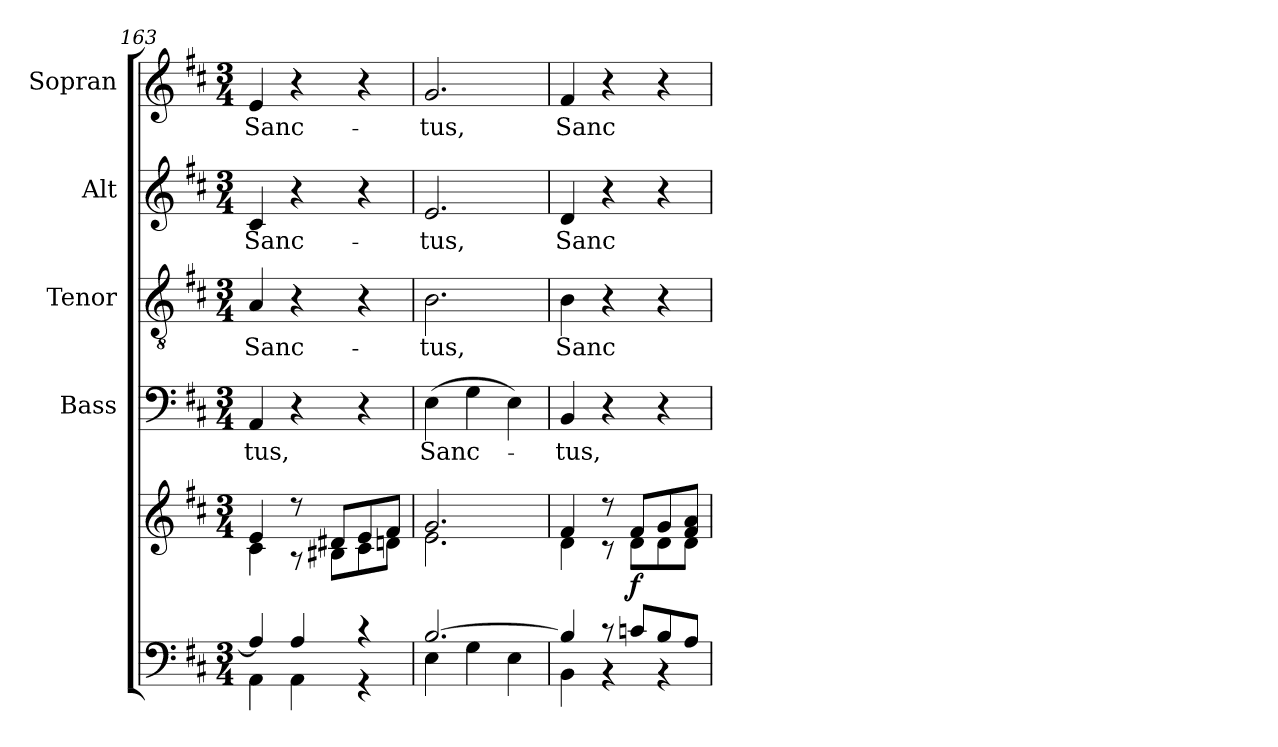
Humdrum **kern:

**kern	**kern	**dynam	**kern	**text	**kern	**text	**kern	**text	**kern	**text
*part5	*part5	*part5	*part4	*part4	*part3	*part3	*part2	*part2	*part1	*part1
*staff6	*staff5	*staff5/6	*staff4	*staff4	*staff3	*staff3	*staff2	*staff2	*staff1	*staff1
*	*	*	*I"Bass	*	*I"Tenor	*	*I"Alt	*	*I"Sopran	*
*	*	*	*I'B.	*	*I'T.	*	*I'A.	*	*I'S.	*
*clefF4	*clefG2	*	*clefF4	*	*clefGv2	*	*clefG2	*	*clefG2	*
*k[f#c#]	*k[f#c#]	*	*k[f#c#]	*	*k[f#c#]	*	*k[f#c#]	*	*k[f#c#]	*
*D:	*D:	*	*D:	*	*D:	*	*D:	*	*D:	*
*M3/4	*M3/4	*	*M3/4	*	*M3/4	*	*M3/4	*	*M3/4	*
=163	=163	=163	=163	=163	=163	=163	=163	=163	=163	=163
*^	*^	*	*	*	*	*	*	*	*	*
!	!	!	!	!	!	!LO:LY:b	!	!LO:LY:b	!	!LO:LY:b	!	!LO:LY:b
4A/]	4AA\	4e/	4c#\	.	4AA/	-tus,	4A/	Sanc-	4c#/	Sanc-	4e/	Sanc-
4A/	4AA\	8r	8r	.	4r	.	4r	.	4r	.	4r	.
.	.	8d#X/L	8B#X\L	.	.	.	.	.	.	.	.	.
4r	4r	8e/	8c#\	.	4r	.	4r	.	4r	.	4r	.
.	.	8f#/J	8d\J	.	.	.	.	.	.	.	.	.
=164	=164	=164	=164	=164	=164	=164	=164	=164	=164	=164	=164	=164
!	!	!	!	!	!	!LO:LY:b	!	!LO:LY:b	!	!LO:LY:b	!	!LO:LY:b
[>2.B/	4E\	2.g/	2.e\	.	(>4E\	Sanc-	2.B\	-tus,	2.e/	-tus,	2.g/	-tus,
.	4G\	.	.	.	4G\	.	.	.	.	.	.	.
.	4E\	.	.	.	4E\)	.	.	.	.	.	.	.
=165	=165	=165	=165	=165	=165	=165	=165	=165	=165	=165	=165	=165
!	!	!	!	!	!	!LO:LY:b	!	!LO:LY:b	!	!LO:LY:b	!	!LO:LY:b
4B/]	4BB\	4f#/	4d\	.	4BB/	-tus,	4B\	Sanc-	4d/	Sanc-	4f#/	Sanc-
8rB	4rBB	8r	8r	.	4r	.	4r	.	4r	.	4r	.
!	!	!	!	!LO:DY:b	!	!	!	!	!	!	!	!
8cn/L	.	8f#/L	8d\L	f	.	.	.	.	.	.	.	.
8B/	4rBB	8g/	8d\	.	4r	.	4r	.	4r	.	4r	.
8A/J	.	8f#/ 8a/J	8d\J	.	.	.	.	.	.	.	.	.
*v	*v	*	*	*	*	*	*	*	*	*	*	*
*	*v	*v	*	*	*	*	*	*	*	*	*
=	=	=	=	=	=	=	=	=	=	=
*-	*-	*-	*-	*-	*-	*-	*-	*-	*-	*-
